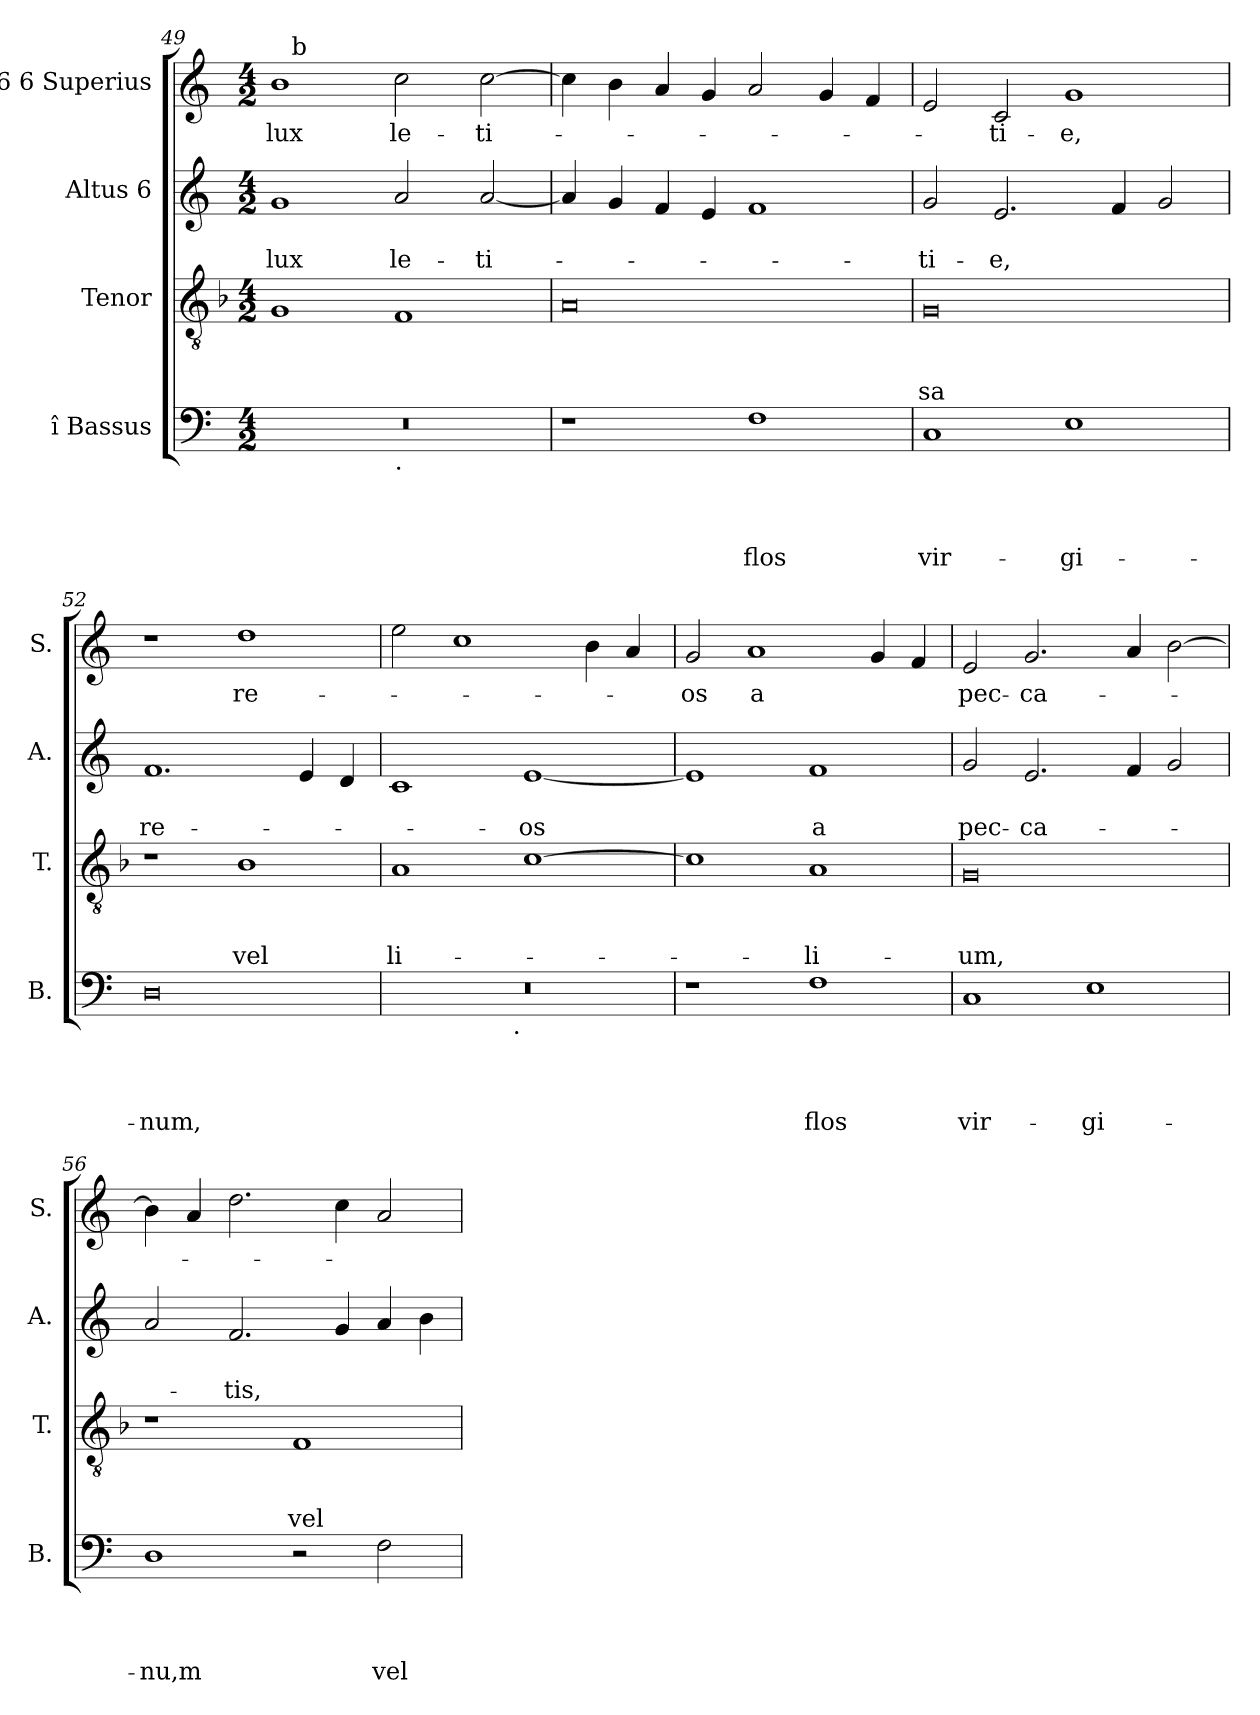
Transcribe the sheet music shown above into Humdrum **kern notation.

**kern	**text	**text	**text	**text	**kern	**text	**text	**text	**kern	**text	**text	**kern	**text
*part4	*part4	*part4	*part4	*part4	*part3	*part3	*part3	*part3	*part2	*part2	*part2	*part1	*part1
*staff4	*staff4	*staff4	*staff4	*staff4	*staff3	*staff3	*staff3	*staff3	*staff2	*staff2	*staff2	*staff1	*staff1
*I"î Bassus	*	*	*	*	*I"Tenor	*	*	*	*I"Altus 6	*	*	*I"6 6 Superius	*
*I'B.	*	*	*	*	*I'T.	*	*	*	*I'A.	*	*	*I'S.	*
*clefF4	*	*	*	*	*clefGv2	*	*	*	*clefG2	*	*	*clefG2	*
*ITrd-3c-5	*	*	*	*	*	*	*	*	*ITrd-3c-5	*	*	*ITrd-3c-5	*
*k[b-]	*	*	*	*	*k[b-]	*	*	*	*k[b-]	*	*	*k[b-]	*
*F:	*	*	*	*	*F:	*	*	*	*F:	*	*	*F:	*
*M4/2	*	*	*	*	*M4/2	*	*	*	*M4/2	*	*	*M4/2	*
=49	=49	=49	=49	=49	=49	=49	=49	=49	=49	=49	=49	=49	=49
!	!	!	!	!	!	!	!	!	!	!	!LO:LY:b	!	!LO:LY:b
*^	*	*	*	*	*	*	*	*	*	*	*	*^	*
0r	1ryy	.	.	.	.	1G	.	.	.	1cc	.	lux	1ee	16ryy	lux
!	!	!	!	!	!	!	!	!	!	!	!	!	!	!LO:TX:a:t=b	!
.	.	.	.	.	.	.	.	.	.	.	.	.	.	1ryy	.
!	!LO:TX:b:t=.	!	!	!	!	!	!	!	!	!	!	!	!	!	!
!	!	!	!	!	!	!	!	!	!	!	!	!LO:LY:b	!	!	!LO:LY:b
.	1ryy	.	.	.	.	1F	.	.	.	2dd/	.	le-	2ff\	.	le-
.	.	.	.	.	.	.	.	.	.	.	.	.	.	2...ryy	.
!	!	!	!	!	!	!	!	!	!	!	!	!LO:LY:b	!	!	!LO:LY:b
.	.	.	.	.	.	.	.	.	.	[<2dd/	.	-ti-	[>2ff\	.	-ti-
*v	*v	*	*	*	*	*	*	*	*	*	*	*	*v	*v	*
=50	=50	=50	=50	=50	=50	=50	=50	=50	=50	=50	=50	=50	=50
1r	.	.	.	.	0A	.	.	.	4dd/]	.	.	4ff\]	.
.	.	.	.	.	.	.	.	.	4cc/	.	.	4ee\	.
.	.	.	.	.	.	.	.	.	4b-/	.	.	4dd/	.
.	.	.	.	.	.	.	.	.	4a/	.	.	4cc/	.
!	!	!	!	!LO:LY:b	!	!	!	!	!	!	!	!	!
1B-	.	.	.	flos	.	.	.	.	1b-	.	.	2dd/	.
.	.	.	.	.	.	.	.	.	.	.	.	4cc/	.
.	.	.	.	.	.	.	.	.	.	.	.	4b-/	.
=51	=51	=51	=51	=51	=51	=51	=51	=51	=51	=51	=51	=51	=51
!	!	!	!	!LO:LY:b	!	!	!	!LO:LY:b	!	!	!LO:LY:b	!	!
1F	.	.	.	vir-	0G	.	.	-sa	2cc/	.	-ti-	2a/	.
!	!	!	!	!	!	!	!	!	!	!	!LO:LY:b	!	!LO:LY:b
.	.	.	.	.	.	.	.	.	2.a/	.	-e,	2f/	-ti-
!	!	!	!	!LO:LY:b	!	!	!	!	!	!	!	!	!LO:LY:b
1A	.	.	.	-gi-	.	.	.	.	.	.	.	1cc	-e,
.	.	.	.	.	.	.	.	.	4b-/	.	.	.	.
.	.	.	.	.	.	.	.	.	2cc/	.	.	.	.
=52	=52	=52	=52	=52	=52	=52	=52	=52	=52	=52	=52	=52	=52
!	!	!	!	!LO:LY:b	!	!	!	!	!	!	!LO:LY:b	!	!
0G	.	.	.	-num,	1r	.	.	.	1.b-	.	re-	1r	.
!	!	!	!	!	!	!	!	!LO:LY:b	!	!	!	!	!LO:LY:b
.	.	.	.	.	1B-	.	.	vel	.	.	.	1gg	re-
.	.	.	.	.	.	.	.	.	4a/	.	.	.	.
.	.	.	.	.	.	.	.	.	4g/	.	.	.	.
=53	=53	=53	=53	=53	=53	=53	=53	=53	=53	=53	=53	=53	=53
!	!	!	!	!	!	!	!	!LO:LY:b	!	!	!	!	!
*^	*	*	*	*	*	*	*	*	*	*	*	*	*
0r	2ryy	.	.	.	.	1A	.	.	li-	1f	.	.	2aa\	.
.	4...ryy	.	.	.	.	.	.	.	.	.	.	.	1ff	.
!	!LO:TX:b:t=.	!	!	!	!	!	!	!	!	!	!	!	!	!
.	1ryy	.	.	.	.	.	.	.	.	.	.	.	.	.
!	!	!	!	!	!	!	!	!	!	!	!	!LO:LY:b	!	!
.	.	.	.	.	.	[<1c	.	.	.	[<1a	.	-os	.	.
.	.	.	.	.	.	.	.	.	.	.	.	.	4ee\	.
.	.	.	.	.	.	.	.	.	.	.	.	.	4dd/	.
.	32ryy	.	.	.	.	.	.	.	.	.	.	.	.	.
!!LO:LB:g=z
=54	=54	=54	=54	=54	=54	=54	=54	=54	=54	=54	=54	=54	=54	=54
!	!	!	!	!	!	!	!	!	!	!	!	!	!	!LO:LY:b
*v	*v	*	*	*	*	*	*	*	*	*	*	*	*	*
1r	.	.	.	.	1c]	.	.	.	1a]	.	.	2cc/	-os
!	!	!	!	!	!	!	!	!	!	!	!	!	!LO:LY:b:rj
.	.	.	.	.	.	.	.	.	.	.	.	1dd	a
!	!	!	!	!LO:LY:b	!	!	!	!LO:LY:b	!	!	!LO:LY:b:rj	!	!
1B-	.	.	.	flos	1A	.	.	-li-	1b-	.	a	.	.
.	.	.	.	.	.	.	.	.	.	.	.	4cc/	.
.	.	.	.	.	.	.	.	.	.	.	.	4b-/	.
=55	=55	=55	=55	=55	=55	=55	=55	=55	=55	=55	=55	=55	=55
!	!	!	!	!LO:LY:b	!	!	!	!LO:LY:b	!	!	!LO:LY:b	!	!LO:LY:b
1F	.	.	.	vir-	0G	.	.	-um,	2cc/	.	pec-	2a/	pec-
!	!	!	!	!	!	!	!	!	!	!	!LO:LY:b	!	!LO:LY:b
.	.	.	.	.	.	.	.	.	2.a/	.	-ca-	2.cc/	-ca-
!	!	!	!	!LO:LY:b	!	!	!	!	!	!	!	!	!
1A	.	.	.	-gi-	.	.	.	.	.	.	.	.	.
.	.	.	.	.	.	.	.	.	4b-/	.	.	4dd/	.
.	.	.	.	.	.	.	.	.	2cc/	.	.	[>2ee\	.
=56	=56	=56	=56	=56	=56	=56	=56	=56	=56	=56	=56	=56	=56
!	!	!	!	!LO:LY:b	!	!	!	!	!	!	!	!	!
1G	.	.	.	-nu,m	1r	.	.	.	2dd/	.	.	4ee\]	.
.	.	.	.	.	.	.	.	.	.	.	.	4dd/	.
!	!	!	!	!	!	!	!	!	!	!	!LO:LY:b	!	!
.	.	.	.	.	.	.	.	.	2.b-/	.	-tis,	2.gg\	.
!	!	!	!	!	!	!	!	!LO:LY:b	!	!	!	!	!
2r	.	.	.	.	1F	.	.	vel	.	.	.	.	.
.	.	.	.	.	.	.	.	.	4cc/	.	.	4ff\	.
!	!	!	!	!LO:LY:b	!	!	!	!	!	!	!	!	!
2B-\	.	.	.	vel	.	.	.	.	4dd/	.	.	2dd/	.
.	.	.	.	.	.	.	.	.	4ee\	.	.	.	.
=	=	=	=	=	=	=	=	=	=	=	=	=	=
*-	*-	*-	*-	*-	*-	*-	*-	*-	*-	*-	*-	*-	*-
